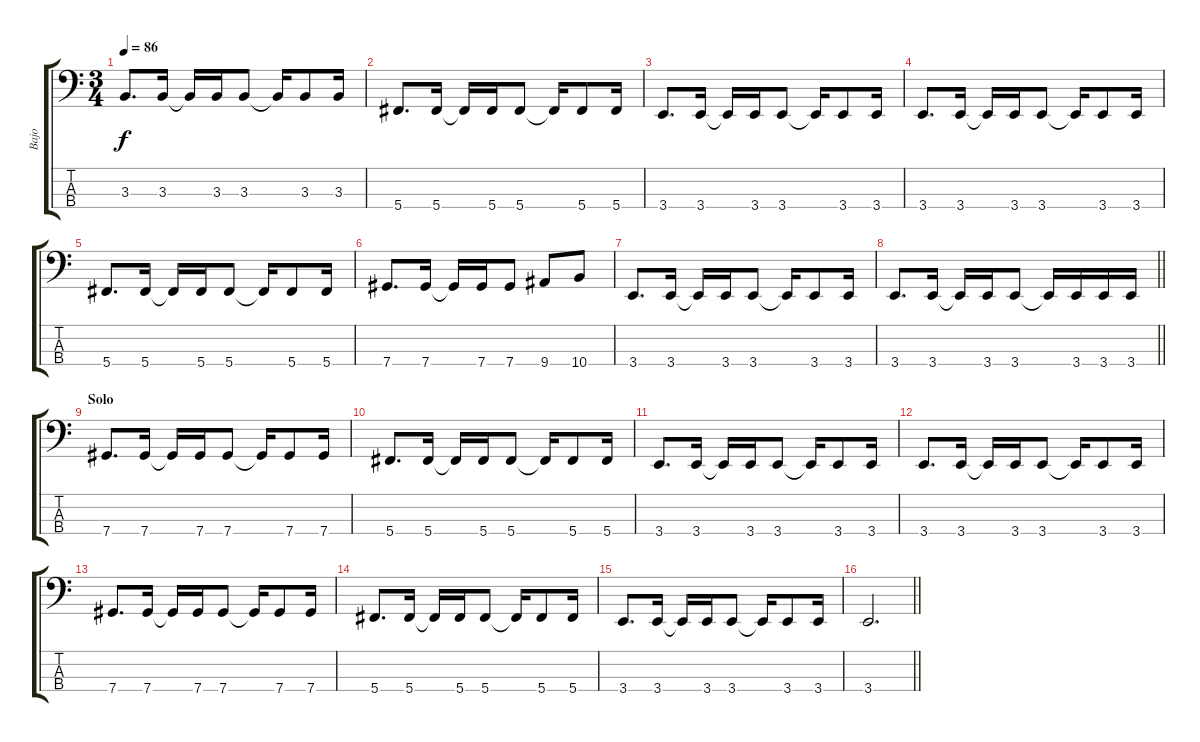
\track ("Bajo" "Bajo") {instrument electricbassfinger}
\staff {score tabs}
\tuning (Gb2 Db2 Ab1 Db1) {hide}
\ts (3 4)
\tempo 86
\clef f4
\ks c
3.3.8{d dy f} 3.3.16 3.3{t}.16 3.3.16 3.3.8 3.3{t}.16 3.3.8 3.3.16 |
5.4.8{d} 5.4.16 5.4{t}.16 5.4.16 5.4.8 5.4{t}.16 5.4.8 5.4.16 |
3.4.8{d} 3.4.16 3.4{t}.16 3.4.16 3.4.8 3.4{t}.16 3.4.8 3.4.16 |
3.4.8{d} 3.4.16 3.4{t}.16 3.4.16 3.4.8 3.4{t}.16 3.4.8 3.4.16 |
5.4.8{d} 5.4.16 5.4{t}.16 5.4.16 5.4.8 5.4{t}.16 5.4.8 5.4.16 |
7.4.8{d} 7.4.16 7.4{t}.16 7.4.16 7.4.8 9.4.8 10.4.8 |
3.4.8{d} 3.4.16 3.4{t}.16 3.4.16 3.4.8 3.4{t}.16 3.4.8 3.4.16 |
\barLineRight lightlight
3.4.8{d} 3.4.16 3.4{t}.16 3.4.16 3.4.8 3.4{t}.16 3.4.16 3.4.16 3.4.16 |
\section ("" "Solo")
7.4.8{d} 7.4.16 7.4{t}.16 7.4.16 7.4.8 7.4{t}.16 7.4.8 7.4.16 |
5.4.8{d} 5.4.16 5.4{t}.16 5.4.16 5.4.8 5.4{t}.16 5.4.8 5.4.16 |
3.4.8{d} 3.4.16 3.4{t}.16 3.4.16 3.4.8 3.4{t}.16 3.4.8 3.4.16 |
3.4.8{d} 3.4.16 3.4{t}.16 3.4.16 3.4.8 3.4{t}.16 3.4.8 3.4.16 |
7.4.8{d} 7.4.16 7.4{t}.16 7.4.16 7.4.8 7.4{t}.16 7.4.8 7.4.16 |
5.4.8{d} 5.4.16 5.4{t}.16 5.4.16 5.4.8 5.4{t}.16 5.4.8 5.4.16 |
3.4.8{d} 3.4.16 3.4{t}.16 3.4.16 3.4.8 3.4{t}.16 3.4.8 3.4.16 |
\barLineRight lightlight
3.4.2{d}
